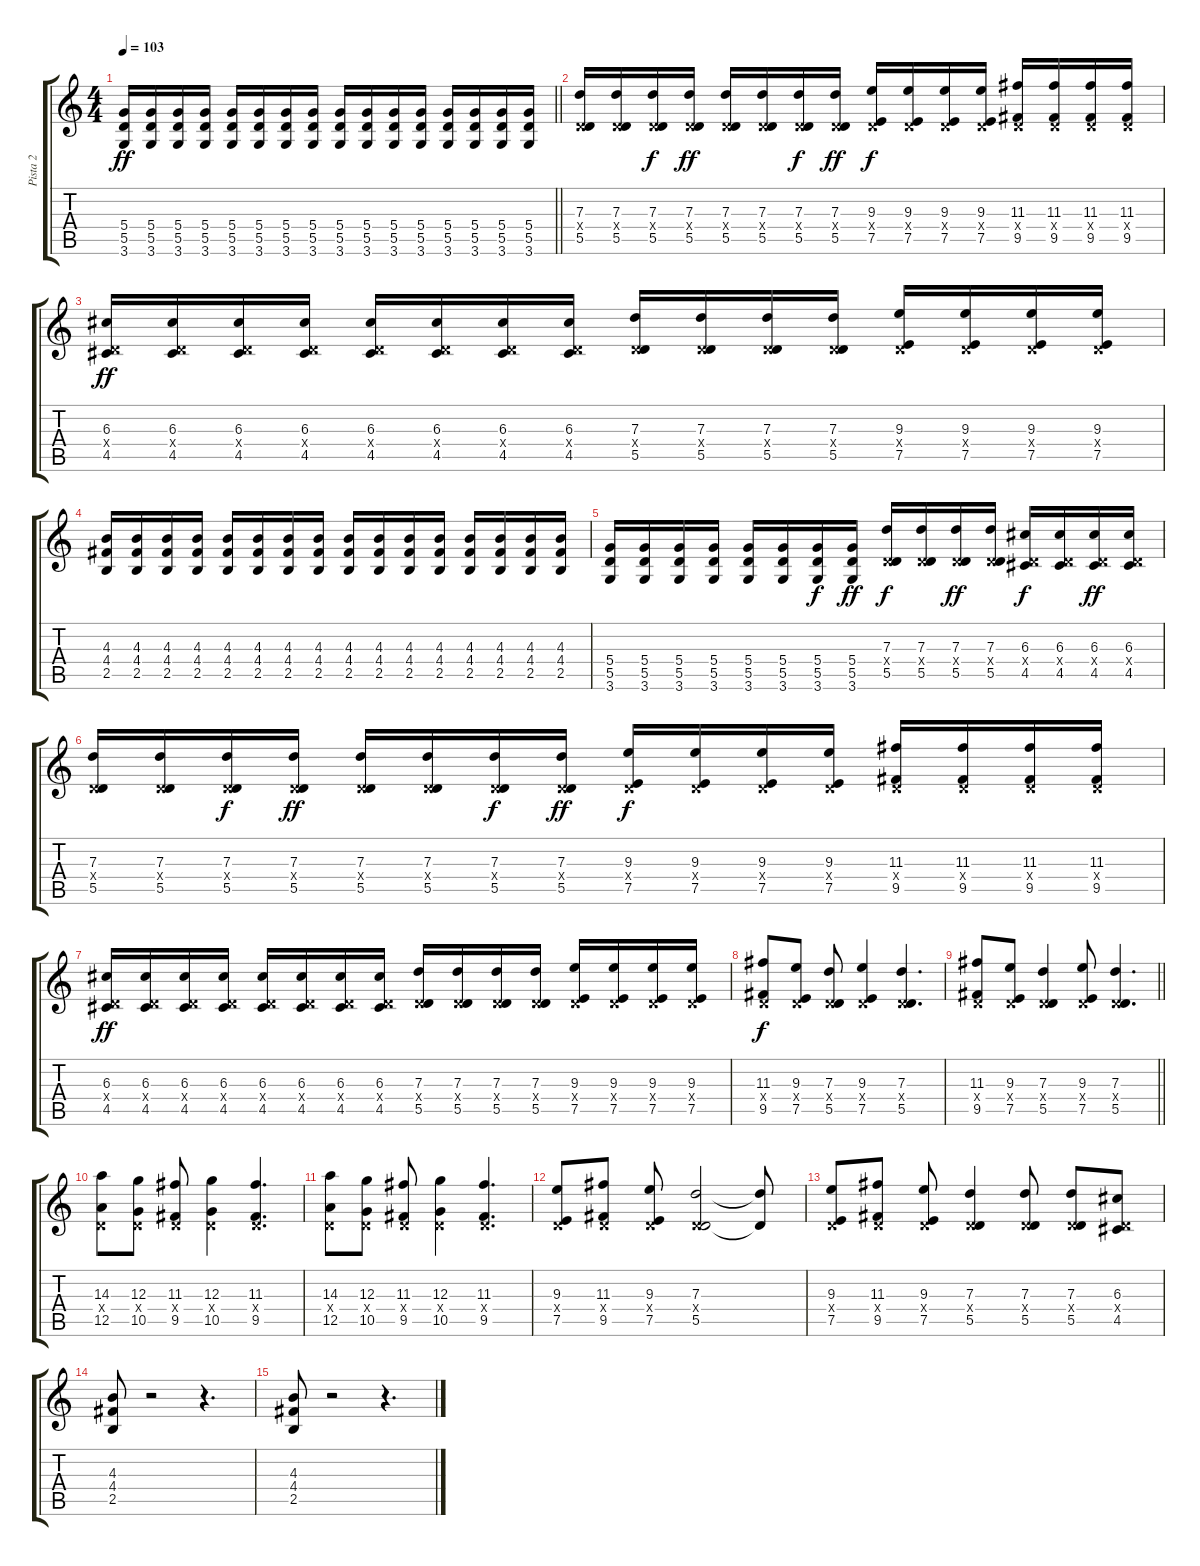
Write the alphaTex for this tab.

\track ("Pista 2" "Pista 2") {instrument distortionguitar}
\staff {score tabs}
\tuning (E4 B3 G3 D3 A2 E2) {hide}
\ts (4 4)
\tempo 103
\clef g2
\barLineRight lightlight
\ks c
(5.4 5.5 3.6).16{dy ff} (5.4 5.5 3.6).16 (5.4 5.5 3.6).16 (5.4 5.5 3.6).16 (5.4 5.5 3.6).16 (5.4 5.5 3.6).16 (5.4 5.5 3.6).16 (5.4 5.5 3.6).16 (5.4 5.5 3.6).16 (5.4 5.5 3.6).16 (5.4 5.5 3.6).16 (5.4 5.5 3.6).16 (5.4 5.5 3.6).16 (5.4 5.5 3.6).16 (5.4 5.5 3.6).16 (5.4 5.5 3.6).16 |
(7.3 0.4{x} 5.5).16 (7.3 0.4{x} 5.5).16 (7.3 0.4{x} 5.5).16{dy f} (7.3 0.4{x} 5.5).16{dy ff} (7.3 0.4{x} 5.5).16 (7.3 0.4{x} 5.5).16 (7.3 0.4{x} 5.5).16{dy f} (7.3 0.4{x} 5.5).16{dy ff} (9.3 0.4{x} 7.5).16{dy f} (9.3 0.4{x} 7.5).16 (9.3 0.4{x} 7.5).16 (9.3 0.4{x} 7.5).16 (11.3 0.4{x} 9.5).16 (11.3 0.4{x} 9.5).16 (11.3 0.4{x} 9.5).16 (11.3 0.4{x} 9.5).16 |
(6.3 0.4{x} 4.5).16{dy ff} (6.3 0.4{x} 4.5).16 (6.3 0.4{x} 4.5).16 (6.3 0.4{x} 4.5).16 (6.3 0.4{x} 4.5).16 (6.3 0.4{x} 4.5).16 (6.3 0.4{x} 4.5).16 (6.3 0.4{x} 4.5).16 (7.3 0.4{x} 5.5).16 (7.3 0.4{x} 5.5).16 (7.3 0.4{x} 5.5).16 (7.3 0.4{x} 5.5).16 (9.3 0.4{x} 7.5).16 (9.3 0.4{x} 7.5).16 (9.3 0.4{x} 7.5).16 (9.3 0.4{x} 7.5).16 |
(4.3 4.4 2.5).16 (4.3 4.4 2.5).16 (4.3 4.4 2.5).16 (4.3 4.4 2.5).16 (4.3 4.4 2.5).16 (4.3 4.4 2.5).16 (4.3 4.4 2.5).16 (4.3 4.4 2.5).16 (4.3 4.4 2.5).16 (4.3 4.4 2.5).16 (4.3 4.4 2.5).16 (4.3 4.4 2.5).16 (4.3 4.4 2.5).16 (4.3 4.4 2.5).16 (4.3 4.4 2.5).16 (4.3 4.4 2.5).16 |
(5.4 5.5 3.6).16 (5.4 5.5 3.6).16 (5.4 5.5 3.6).16 (5.4 5.5 3.6).16 (5.4 5.5 3.6).16 (5.4 5.5 3.6).16 (5.4 5.5 3.6).16{dy f} (5.4 5.5 3.6).16{dy ff} (7.3 0.4{x} 5.5).16{dy f} (7.3 0.4{x} 5.5).16 (7.3 0.4{x} 5.5).16{dy ff} (7.3 0.4{x} 5.5).16 (6.3 0.4{x} 4.5).16{dy f} (6.3 0.4{x} 4.5).16 (6.3 0.4{x} 4.5).16{dy ff} (6.3 0.4{x} 4.5).16 |
(7.3 0.4{x} 5.5).16 (7.3 0.4{x} 5.5).16 (7.3 0.4{x} 5.5).16{dy f} (7.3 0.4{x} 5.5).16{dy ff} (7.3 0.4{x} 5.5).16 (7.3 0.4{x} 5.5).16 (7.3 0.4{x} 5.5).16{dy f} (7.3 0.4{x} 5.5).16{dy ff} (9.3 0.4{x} 7.5).16{dy f} (9.3 0.4{x} 7.5).16 (9.3 0.4{x} 7.5).16 (9.3 0.4{x} 7.5).16 (11.3 0.4{x} 9.5).16 (11.3 0.4{x} 9.5).16 (11.3 0.4{x} 9.5).16 (11.3 0.4{x} 9.5).16 |
(6.3 0.4{x} 4.5).16{dy ff} (6.3 0.4{x} 4.5).16 (6.3 0.4{x} 4.5).16 (6.3 0.4{x} 4.5).16 (6.3 0.4{x} 4.5).16 (6.3 0.4{x} 4.5).16 (6.3 0.4{x} 4.5).16 (6.3 0.4{x} 4.5).16 (7.3 0.4{x} 5.5).16 (7.3 0.4{x} 5.5).16 (7.3 0.4{x} 5.5).16 (7.3 0.4{x} 5.5).16 (9.3 0.4{x} 7.5).16 (9.3 0.4{x} 7.5).16 (9.3 0.4{x} 7.5).16 (9.3 0.4{x} 7.5).16 |
(11.3 0.4{x} 9.5).8{dy f} (9.3 0.4{x} 7.5).8 (7.3 0.4{x} 5.5).8 (9.3 0.4{x} 7.5).4 (7.3 0.4{x} 5.5).4{d} |
\barLineRight lightlight
(11.3 0.4{x} 9.5).8 (9.3 0.4{x} 7.5).8 (7.3 0.4{x} 5.5).4 (9.3 0.4{x} 7.5).8 (7.3 0.4{x} 5.5).4{d} |
(14.3 0.4{x} 12.5).8 (12.3 0.4{x} 10.5).8 (11.3 0.4{x} 9.5).8 (12.3 0.4{x} 10.5).4 (11.3 0.4{x} 9.5).4{d} |
(14.3 0.4{x} 12.5).8 (12.3 0.4{x} 10.5).8 (11.3 0.4{x} 9.5).8 (12.3 0.4{x} 10.5).4 (11.3 0.4{x} 9.5).4{d} |
(9.3 0.4{x} 7.5).8 (11.3 0.4{x} 9.5).8 (9.3 0.4{x} 7.5).8 (7.3 0.4{x} 5.5).2 (7.3{t} 5.5{t}).8 |
(9.3 0.4{x} 7.5).8 (11.3 0.4{x} 9.5).8 (9.3 0.4{x} 7.5).8 (7.3 0.4{x} 5.5).4 (7.3 0.4{x} 5.5).8 (7.3 0.4{x} 5.5).8 (6.3 0.4{x} 4.5).8 |
(4.3 4.4 2.5).8 r.2 r.4{d} |
(4.3 4.4 2.5).8 r.2 r.4{d}
